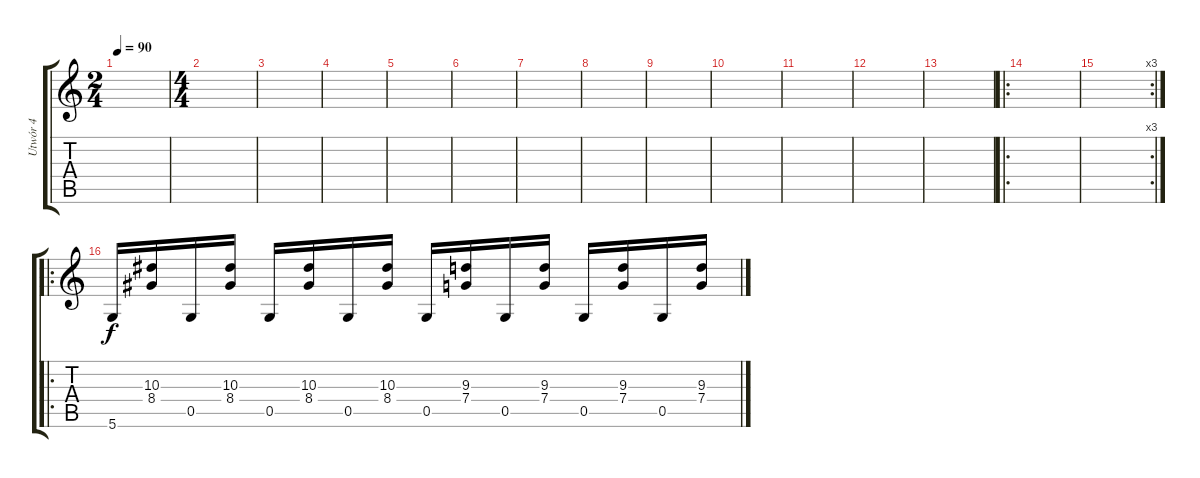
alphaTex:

\track ("Utwór 4" "Utwór 4") {instrument distortionguitar}
\staff {score tabs}
\tuning (D4 A3 F3 C3 G2 D2) {hide}
\ts (2 4)
\tempo 90
\clef g2
\ks c
|
\ts (4 4)
|
|
|
|
|
|
|
|
|
|
|
|
\ro
|
\rc 3
|
\ro
5.6.16 (10.3 8.4).16 0.5.16 (10.3 8.4).16 0.5.16 (10.3 8.4).16 0.5.16 (10.3 8.4).16 0.5.16 (9.3 7.4).16 0.5.16 (9.3 7.4).16 0.5.16 (9.3 7.4).16 0.5.16 (9.3 7.4).16
